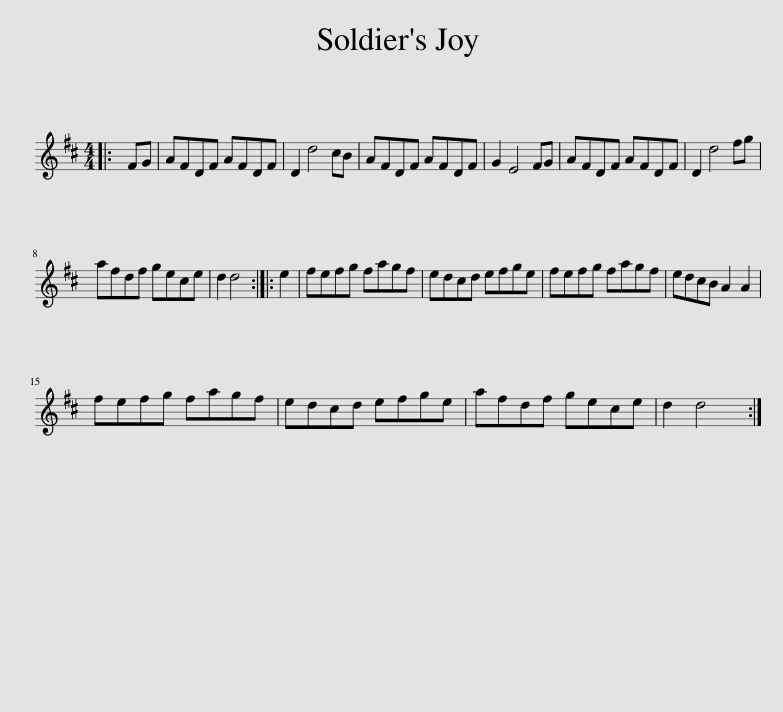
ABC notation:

X:1
L:1/8
M:4/4
I:linebreak $
K:D
V:1 treble
V:1
|: FG | AFDF AFDF | D2 d4 cB | AFDF AFDF | G2 E4 FG | %5
 AFDF AFDF | D2 d4 fg |$ afdf gece | d2 d4 :: e2 | %10
 fefg fagf | edcd efge | fefg fagf | edcB A2 A2 |$ fefg fagf | %15
 edcd efge | afdf gece | d2 d4 :| %18
